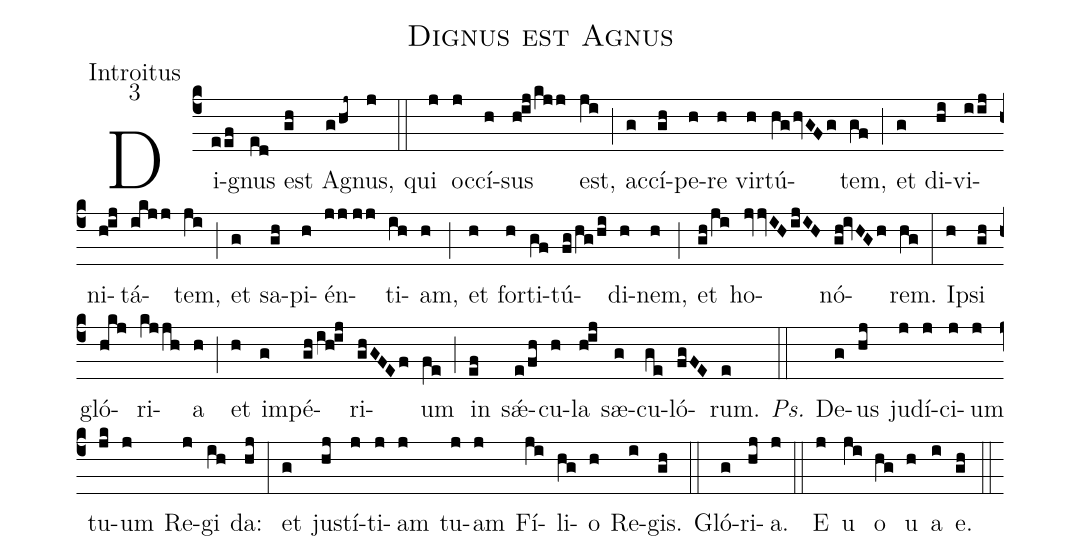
name:Dignus est Agnus;
office-part:Introitus;
mode:3;
%%
(c4)
Di(eef)gnus(ed) est(gh) A(g/hj~)gnus,(j) (::)
qui(j) oc(j)cí(h)sus(hijkjj) est,(ji) (;)
ac(g)cí(gh)pe(h)re(h) vir(h)tú(hghvGFg)tem,(gf) (;)
et(g) di(hi)vi(iij)ni(hij)tá(ikjj)tem,(ji) (;)
et(g) sa(gh)pi(h)én(jj//jj)ti(ih)am,(h) (;)
et(h) for(h)ti(gf)tú(fg/hg/hi)di(h)nem,(h) (;)
et(gh/ji) ho(jvvIHijIH)nó(gh!ivHGh)rem.(hg) (:)
I(h)psi(gh) gló(hkj)ri(kjjh)a(h) (;)
et(h) im(g)pé(gh/ih!ij)ri(ghGFEf)um(fe) (;)
in(ef) s{<sp>'ae</sp>}(e/fh)cu(h)la(h!ij) sæ(g)cu(ge)ló(fgFE)rum.(e)
<i>Ps.</i>(::)
De(g)us(hj) ju(j)dí(j)ci(j)um(j) tu(jk)um(j) Re(j)gi(ih) da:(hj) (:)
et(g) ju(hj)stí(j)ti(j)am(j) tu(j)am(j) Fí(ji)li(hg)o(h) Re(i)gis.(gh) (::)
Gló(g)ri(hj)a.(j) (::)
<eu>E(j) u(ji) o(hg) u(h) a(i) e.</eu>(gh) (::)
